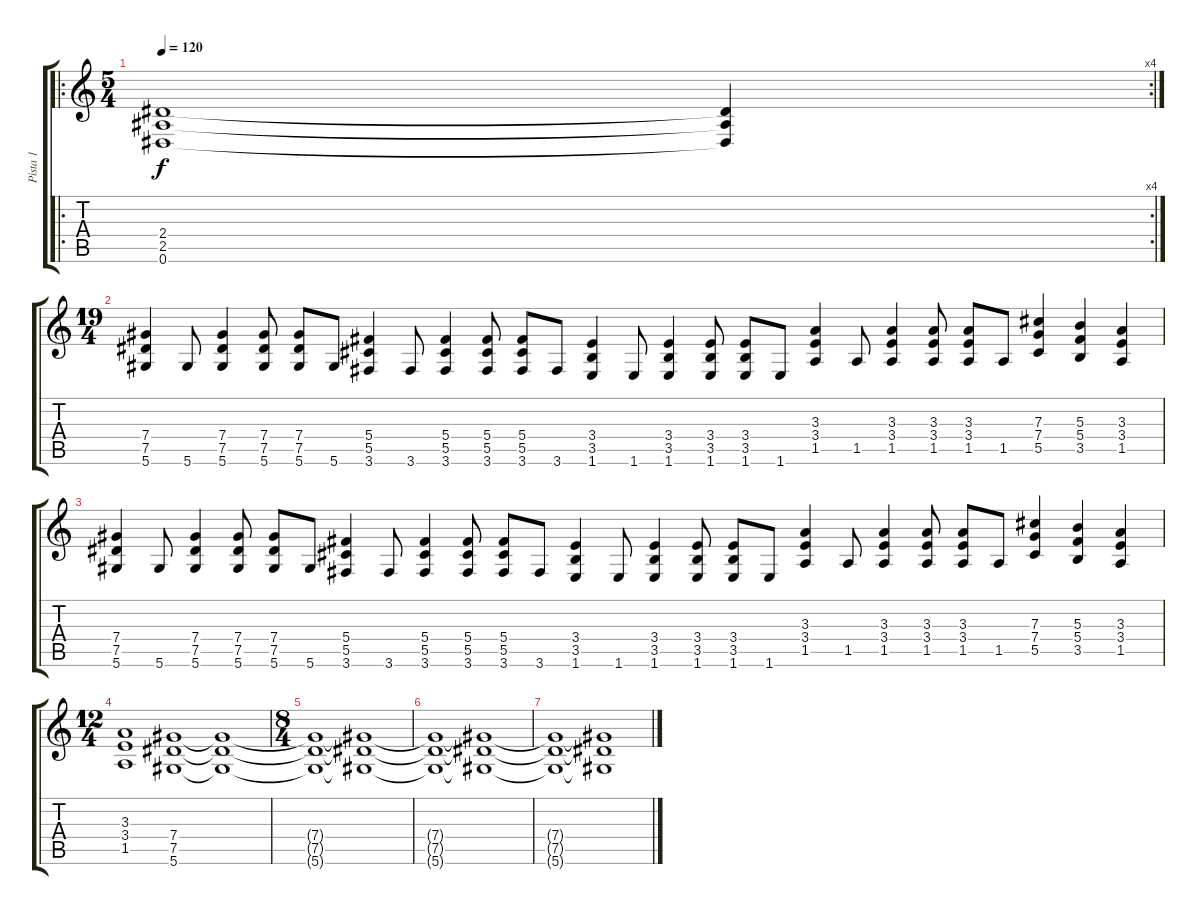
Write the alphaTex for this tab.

\track ("Pista 1" "Pista 1") {instrument distortionguitar}
\staff {score tabs}
\tuning (Eb4 Bb3 Gb3 Db3 Ab2 Eb2) {hide}
\ro
\rc 4
\ts (5 4)
\tempo 120
\clef g2
\ks c
(2.4 2.5 0.6).1{dy f} (2.4{t} 2.5{t} 0.6{t}).4 |
\ts (19 4)
(7.4 7.5 5.6).4 5.6.8 (7.4 7.5 5.6).4 (7.4 7.5 5.6).8 (7.4 7.5 5.6).8 5.6.8 (5.4 5.5 3.6).4 3.6.8 (5.4 5.5 3.6).4 (5.4 5.5 3.6).8 (5.4 5.5 3.6).8 3.6.8 (3.4 3.5 1.6).4 1.6.8 (3.4 3.5 1.6).4 (3.4 3.5 1.6).8 (3.4 3.5 1.6).8 1.6.8 (3.3 3.4 1.5).4 1.5.8 (3.3 3.4 1.5).4 (3.3 3.4 1.5).8 (3.3 3.4 1.5).8 1.5.8 (7.3 7.4 5.5).4 (5.3 5.4 3.5).4 (3.3 3.4 1.5).4 |
(7.4 7.5 5.6).4 5.6.8 (7.4 7.5 5.6).4 (7.4 7.5 5.6).8 (7.4 7.5 5.6).8 5.6.8 (5.4 5.5 3.6).4 3.6.8 (5.4 5.5 3.6).4 (5.4 5.5 3.6).8 (5.4 5.5 3.6).8 3.6.8 (3.4 3.5 1.6).4 1.6.8 (3.4 3.5 1.6).4 (3.4 3.5 1.6).8 (3.4 3.5 1.6).8 1.6.8 (3.3 3.4 1.5).4 1.5.8 (3.3 3.4 1.5).4 (3.3 3.4 1.5).8 (3.3 3.4 1.5).8 1.5.8 (7.3 7.4 5.5).4 (5.3 5.4 3.5).4 (3.3 3.4 1.5).4 |
\ts (12 4)
(3.3 3.4 1.5).1 (7.4 7.5 5.6).1 (7.4{t} 7.5{t} 5.6{t}).1{volume 0} |
\ts (8 4)
(7.4{t} 7.5{t} 5.6{t}).1 (7.4{t} 7.5{t} 5.6{t}).1 |
(7.4{t} 7.5{t} 5.6{t}).1 (7.4{t} 7.5{t} 5.6{t}).1 |
(7.4{t} 7.5{t} 5.6{t}).1 (7.4{t} 7.5{t} 5.6{t}).1
